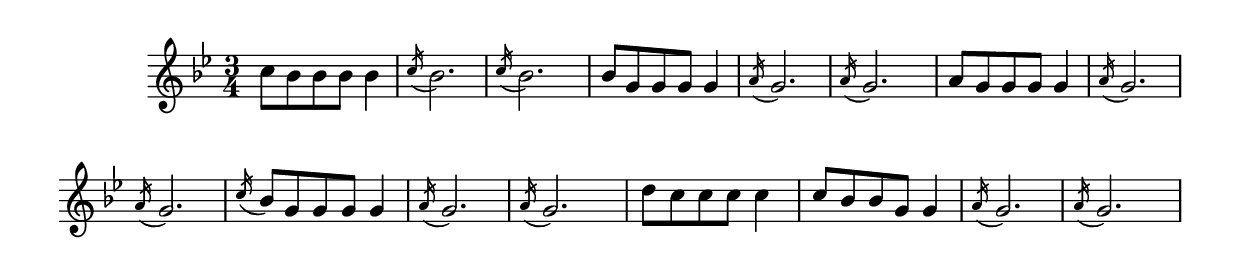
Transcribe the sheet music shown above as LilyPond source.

\version "2.8.6" 
\include "english.ly"


melody = \relative d''
 { 
  \clef treble 
  \key bf \major 
  \time 3/4 %printed 6/8
% \set Staff.midiInstrument = "recorder" 
% \set Staff.midiInstrument = "taiko drum" 

  c8 bf bf bf bf4 | \acciaccatura c16 bf2. | \acciaccatura c16 bf2. |
  bf8 g g g g4 |\acciaccatura a16 g2. | \acciaccatura a16 g2. |
  a8 g g g g4 | \acciaccatura a16 g2. | \acciaccatura a16 g2. |
  \acciaccatura c16 bf8 g g g g4 | \acciaccatura a16 g2. |
  \acciaccatura a16 g2. | d'8 c c c c4 | c8 bf bf g g4 |
  \acciaccatura a16 g2. | \acciaccatura a16 g2.

} 

\score { 
\new Staff \melody 
\layout {
  \context {
    \Score
    \remove Bar_number_engraver
} } 
\midi { \tempo 4=45 } 
}
